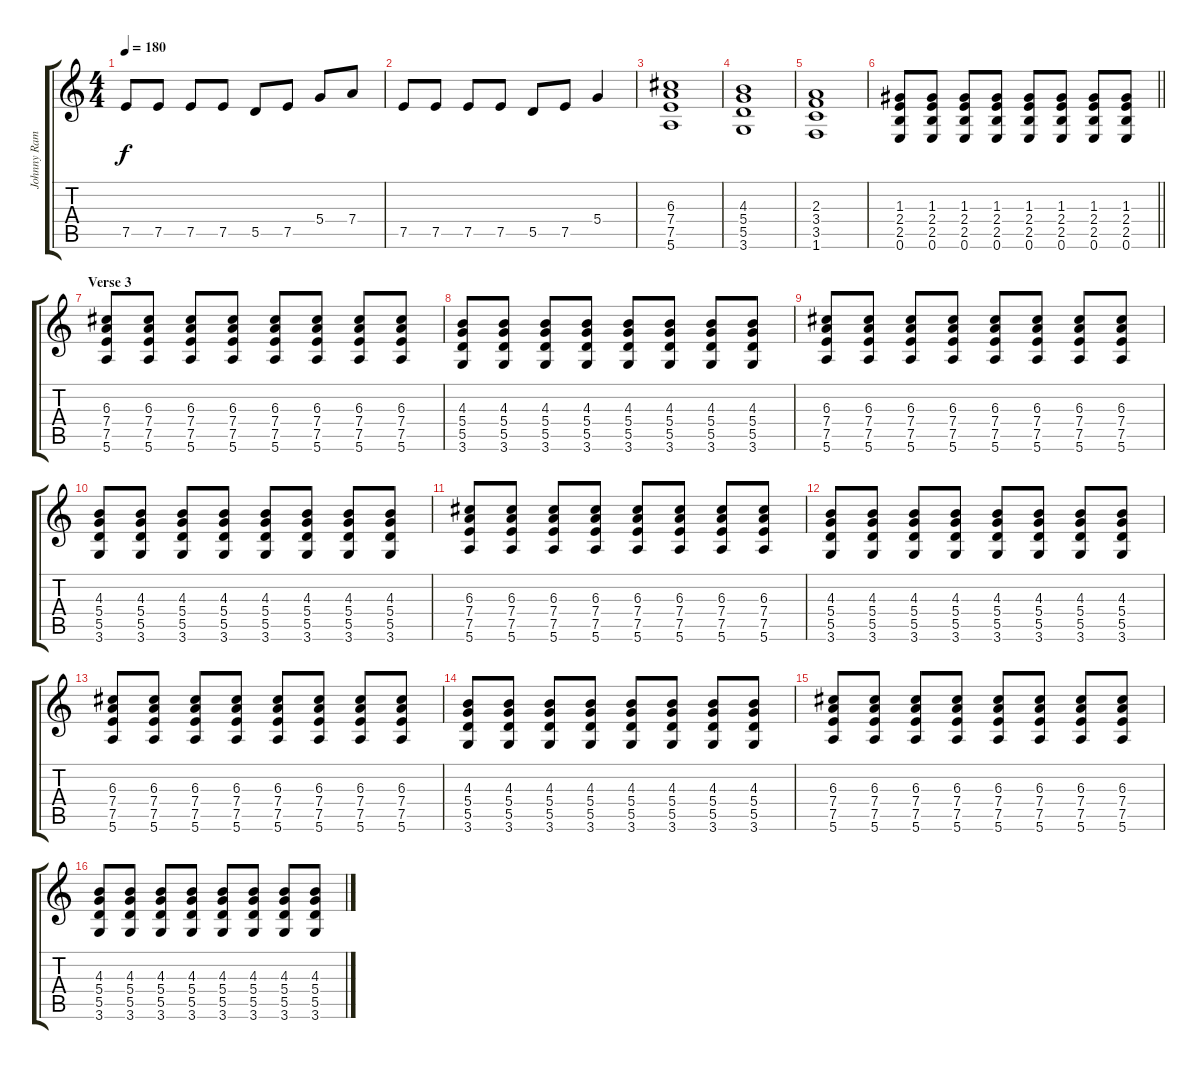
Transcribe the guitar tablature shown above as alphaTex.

\track ("Johnny Ramone" "Johnny Ram") {instrument overdrivenguitar}
\staff {score tabs}
\tuning (E4 B3 G3 D3 A2 E2) {hide}
\ts (4 4)
\tempo 180
\clef g2
\ks c
7.5.8{dy f} 7.5.8 7.5.8 7.5.8 5.5.8 7.5.8 5.4.8 7.4.8 |
7.5.8 7.5.8 7.5.8 7.5.8 5.5.8 7.5.8 5.4.4 |
(6.3 7.4 7.5 5.6).1 |
(4.3 5.4 5.5 3.6).1 |
(2.3 3.4 3.5 1.6).1 |
\barLineRight lightlight
(1.3 2.4 2.5 0.6).8 (1.3 2.4 2.5 0.6).8 (1.3 2.4 2.5 0.6).8 (1.3 2.4 2.5 0.6).8 (1.3 2.4 2.5 0.6).8 (1.3 2.4 2.5 0.6).8 (1.3 2.4 2.5 0.6).8 (1.3 2.4 2.5 0.6).8 |
\section ("" "Verse 3")
(6.3 7.4 7.5 5.6).8 (6.3 7.4 7.5 5.6).8 (6.3 7.4 7.5 5.6).8 (6.3 7.4 7.5 5.6).8 (6.3 7.4 7.5 5.6).8 (6.3 7.4 7.5 5.6).8 (6.3 7.4 7.5 5.6).8 (6.3 7.4 7.5 5.6).8 |
(4.3 5.4 5.5 3.6).8 (4.3 5.4 5.5 3.6).8 (4.3 5.4 5.5 3.6).8 (4.3 5.4 5.5 3.6).8 (4.3 5.4 5.5 3.6).8 (4.3 5.4 5.5 3.6).8 (4.3 5.4 5.5 3.6).8 (4.3 5.4 5.5 3.6).8 |
(6.3 7.4 7.5 5.6).8 (6.3 7.4 7.5 5.6).8 (6.3 7.4 7.5 5.6).8 (6.3 7.4 7.5 5.6).8 (6.3 7.4 7.5 5.6).8 (6.3 7.4 7.5 5.6).8 (6.3 7.4 7.5 5.6).8 (6.3 7.4 7.5 5.6).8 |
(4.3 5.4 5.5 3.6).8 (4.3 5.4 5.5 3.6).8 (4.3 5.4 5.5 3.6).8 (4.3 5.4 5.5 3.6).8 (4.3 5.4 5.5 3.6).8 (4.3 5.4 5.5 3.6).8 (4.3 5.4 5.5 3.6).8 (4.3 5.4 5.5 3.6).8 |
(6.3 7.4 7.5 5.6).8 (6.3 7.4 7.5 5.6).8 (6.3 7.4 7.5 5.6).8 (6.3 7.4 7.5 5.6).8 (6.3 7.4 7.5 5.6).8 (6.3 7.4 7.5 5.6).8 (6.3 7.4 7.5 5.6).8 (6.3 7.4 7.5 5.6).8 |
(4.3 5.4 5.5 3.6).8 (4.3 5.4 5.5 3.6).8 (4.3 5.4 5.5 3.6).8 (4.3 5.4 5.5 3.6).8 (4.3 5.4 5.5 3.6).8 (4.3 5.4 5.5 3.6).8 (4.3 5.4 5.5 3.6).8 (4.3 5.4 5.5 3.6).8 |
(6.3 7.4 7.5 5.6).8 (6.3 7.4 7.5 5.6).8 (6.3 7.4 7.5 5.6).8 (6.3 7.4 7.5 5.6).8 (6.3 7.4 7.5 5.6).8 (6.3 7.4 7.5 5.6).8 (6.3 7.4 7.5 5.6).8 (6.3 7.4 7.5 5.6).8 |
(4.3 5.4 5.5 3.6).8 (4.3 5.4 5.5 3.6).8 (4.3 5.4 5.5 3.6).8 (4.3 5.4 5.5 3.6).8 (4.3 5.4 5.5 3.6).8 (4.3 5.4 5.5 3.6).8 (4.3 5.4 5.5 3.6).8 (4.3 5.4 5.5 3.6).8 |
(6.3 7.4 7.5 5.6).8 (6.3 7.4 7.5 5.6).8 (6.3 7.4 7.5 5.6).8 (6.3 7.4 7.5 5.6).8 (6.3 7.4 7.5 5.6).8 (6.3 7.4 7.5 5.6).8 (6.3 7.4 7.5 5.6).8 (6.3 7.4 7.5 5.6).8 |
(4.3 5.4 5.5 3.6).8 (4.3 5.4 5.5 3.6).8 (4.3 5.4 5.5 3.6).8 (4.3 5.4 5.5 3.6).8 (4.3 5.4 5.5 3.6).8 (4.3 5.4 5.5 3.6).8 (4.3 5.4 5.5 3.6).8 (4.3 5.4 5.5 3.6).8
